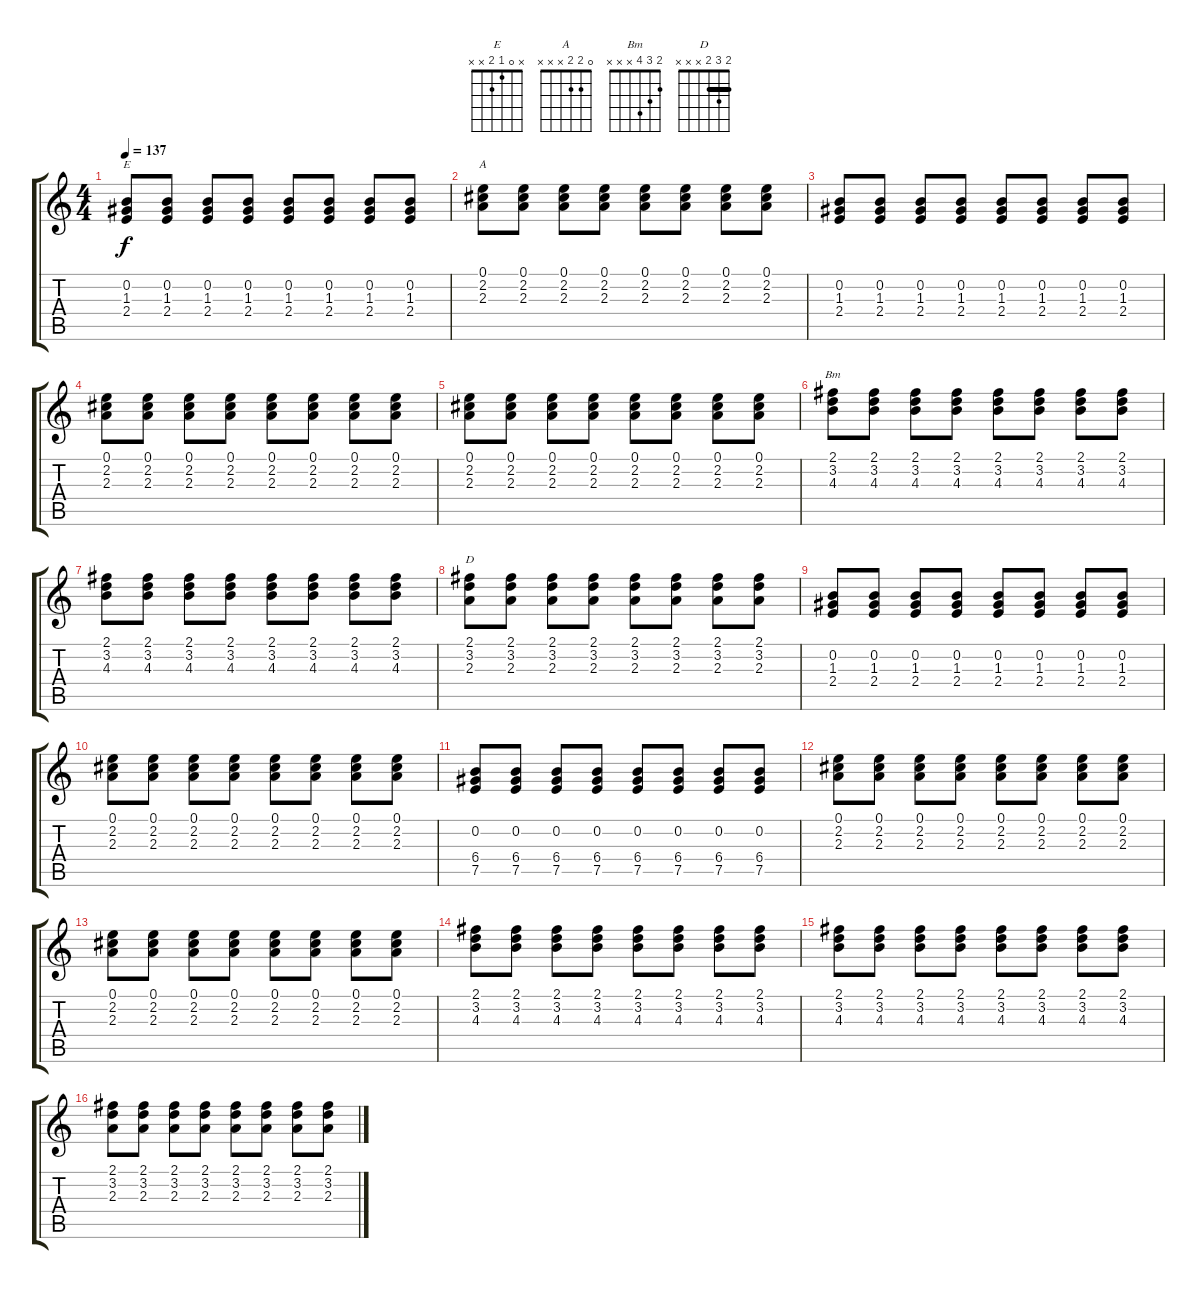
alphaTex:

\track "" {instrument acousticguitarnylon}
\staff {score tabs}
\tuning (E4 B3 G3 D3 A2 E2) {hide}
\chord ("E" x 0 1 2 x x)
\chord ("A" 0 2 2 x x x)
\chord ("Bm" 2 3 4 x x x)
\chord ("D" 2 3 2 x x x) {barre 2}
\ts (4 4)
\tempo 137
\clef g2
\ks c
(0.2 1.3 2.4).8{ch "E" dy f} (0.2 1.3 2.4).8 (0.2 1.3 2.4).8 (0.2 1.3 2.4).8 (0.2 1.3 2.4).8 (0.2 1.3 2.4).8 (0.2 1.3 2.4).8 (0.2 1.3 2.4).8 |
(0.1 2.2 2.3).8{ch "A"} (0.1 2.2 2.3).8 (0.1 2.2 2.3).8 (0.1 2.2 2.3).8 (0.1 2.2 2.3).8 (0.1 2.2 2.3).8 (0.1 2.2 2.3).8 (0.1 2.2 2.3).8 |
(0.2 1.3 2.4).8 (0.2 1.3 2.4).8 (0.2 1.3 2.4).8 (0.2 1.3 2.4).8 (0.2 1.3 2.4).8 (0.2 1.3 2.4).8 (0.2 1.3 2.4).8 (0.2 1.3 2.4).8 |
(0.1 2.2 2.3).8 (0.1 2.2 2.3).8 (0.1 2.2 2.3).8 (0.1 2.2 2.3).8 (0.1 2.2 2.3).8 (0.1 2.2 2.3).8 (0.1 2.2 2.3).8 (0.1 2.2 2.3).8 |
(0.1 2.2 2.3).8 (0.1 2.2 2.3).8 (0.1 2.2 2.3).8 (0.1 2.2 2.3).8 (0.1 2.2 2.3).8 (0.1 2.2 2.3).8 (0.1 2.2 2.3).8 (0.1 2.2 2.3).8 |
(2.1 3.2 4.3).8{ch "Bm"} (2.1 3.2 4.3).8 (2.1 3.2 4.3).8 (2.1 3.2 4.3).8 (2.1 3.2 4.3).8 (2.1 3.2 4.3).8 (2.1 3.2 4.3).8 (2.1 3.2 4.3).8 |
(2.1 3.2 4.3).8 (2.1 3.2 4.3).8 (2.1 3.2 4.3).8 (2.1 3.2 4.3).8 (2.1 3.2 4.3).8 (2.1 3.2 4.3).8 (2.1 3.2 4.3).8 (2.1 3.2 4.3).8 |
(2.1 3.2 2.3).8{ch "D"} (2.1 3.2 2.3).8 (2.1 3.2 2.3).8 (2.1 3.2 2.3).8 (2.1 3.2 2.3).8 (2.1 3.2 2.3).8 (2.1 3.2 2.3).8 (2.1 3.2 2.3).8 |
(0.2 1.3 2.4).8 (0.2 1.3 2.4).8 (0.2 1.3 2.4).8 (0.2 1.3 2.4).8 (0.2 1.3 2.4).8 (0.2 1.3 2.4).8 (0.2 1.3 2.4).8 (0.2 1.3 2.4).8 |
(0.1 2.2 2.3).8 (0.1 2.2 2.3).8 (0.1 2.2 2.3).8 (0.1 2.2 2.3).8 (0.1 2.2 2.3).8 (0.1 2.2 2.3).8 (0.1 2.2 2.3).8 (0.1 2.2 2.3).8 |
(0.2 6.4 7.5).8 (0.2 6.4 7.5).8 (0.2 6.4 7.5).8 (0.2 6.4 7.5).8 (0.2 6.4 7.5).8 (0.2 6.4 7.5).8 (0.2 6.4 7.5).8 (0.2 6.4 7.5).8 |
(0.1 2.2 2.3).8 (0.1 2.2 2.3).8 (0.1 2.2 2.3).8 (0.1 2.2 2.3).8 (0.1 2.2 2.3).8 (0.1 2.2 2.3).8 (0.1 2.2 2.3).8 (0.1 2.2 2.3).8 |
(0.1 2.2 2.3).8 (0.1 2.2 2.3).8 (0.1 2.2 2.3).8 (0.1 2.2 2.3).8 (0.1 2.2 2.3).8 (0.1 2.2 2.3).8 (0.1 2.2 2.3).8 (0.1 2.2 2.3).8 |
(2.1 3.2 4.3).8 (2.1 3.2 4.3).8 (2.1 3.2 4.3).8 (2.1 3.2 4.3).8 (2.1 3.2 4.3).8 (2.1 3.2 4.3).8 (2.1 3.2 4.3).8 (2.1 3.2 4.3).8 |
(2.1 3.2 4.3).8 (2.1 3.2 4.3).8 (2.1 3.2 4.3).8 (2.1 3.2 4.3).8 (2.1 3.2 4.3).8 (2.1 3.2 4.3).8 (2.1 3.2 4.3).8 (2.1 3.2 4.3).8 |
(2.1 3.2 2.3).8 (2.1 3.2 2.3).8 (2.1 3.2 2.3).8 (2.1 3.2 2.3).8 (2.1 3.2 2.3).8 (2.1 3.2 2.3).8 (2.1 3.2 2.3).8 (2.1 3.2 2.3).8
